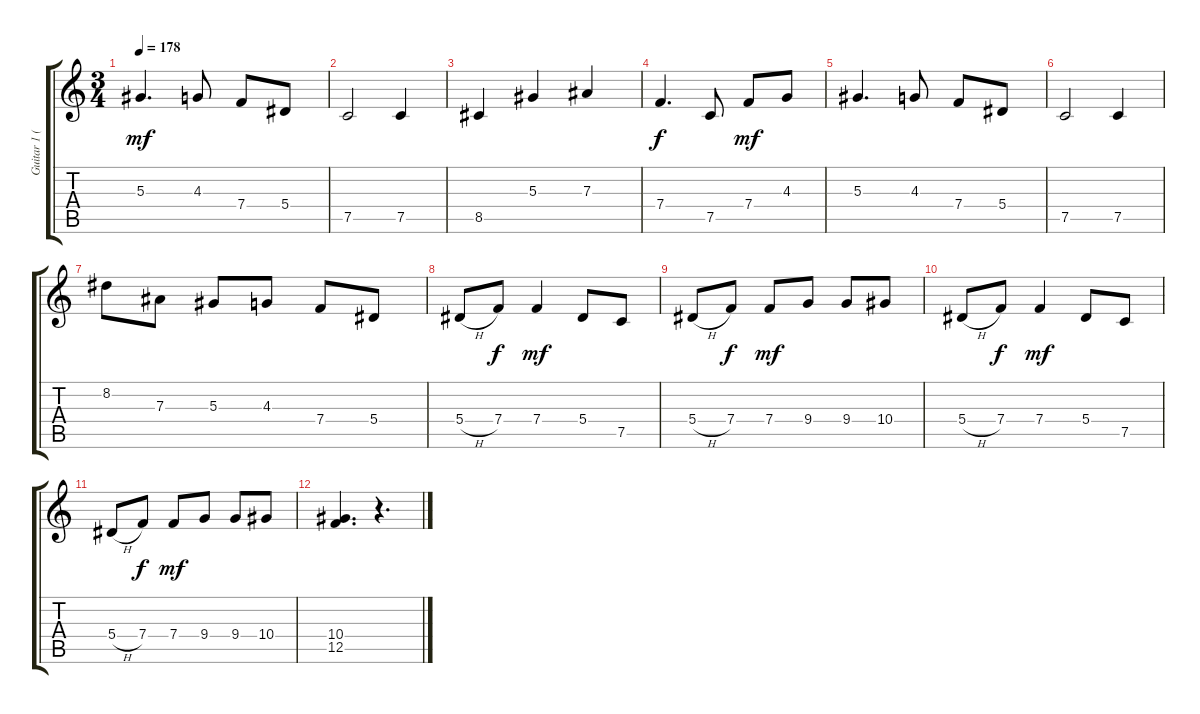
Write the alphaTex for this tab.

\track ("Guitar 1 (Lead)" "Guitar 1 (") {instrument distortionguitar}
\staff {score tabs}
\tuning (C4 G3 Eb3 Bb2 F2 C2) {hide}
\ts (3 4)
\tempo 178
\clef g2
\ks c
5.3.4{d dy mf} 4.3.8 7.4.8 5.4.8 |
7.5.2 7.5.4 |
8.5.4 5.3.4 7.3.4 |
7.4.4{d dy f} 7.5.8 7.4.8{dy mf} 4.3.8 |
5.3.4{d} 4.3.8 7.4.8 5.4.8 |
7.5.2 7.5.4 |
8.2.8 7.3.8 5.3.8 4.3.8 7.4.8 5.4.8 |
5.4{h}.8 7.4.8{dy f} 7.4.4{dy mf} 5.4.8 7.5.8 |
5.4{h}.8 7.4.8{dy f} 7.4.8{dy mf} 9.4.8 9.4.8 10.4.8 |
5.4{h}.8 7.4.8{dy f} 7.4.4{dy mf} 5.4.8 7.5.8 |
5.4{h}.8 7.4.8{dy f} 7.4.8{dy mf} 9.4.8 9.4.8 10.4.8 |
(10.4 12.5).4{d} r.4{d}
